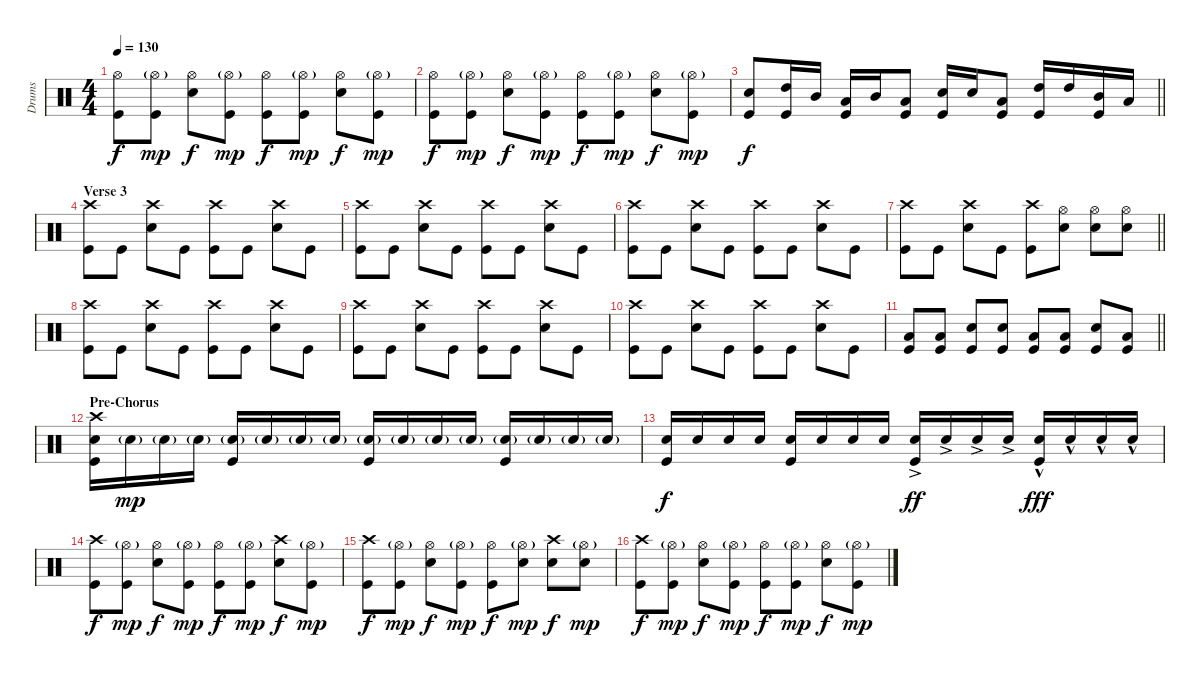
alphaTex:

\track ("Drums" "Drums") {instrument percussion}
\staff {score}
\articulation defaults
\ts (4 4)
\tempo 130
\clef neutral
\ks c
("Hi-Hat (open)" "Kick (hit)").8{dy f} ("Hi-Hat (open)"{g} "Kick (hit)").8{dy mp} ("Hi-Hat (open)" "Snare (hit) 2").8{dy f} ("Hi-Hat (open)"{g} "Kick (hit)").8{dy mp} ("Hi-Hat (open)" "Kick (hit)").8{dy f} ("Hi-Hat (open)"{g} "Kick (hit)").8{dy mp} ("Hi-Hat (open)" "Snare (hit) 2").8{dy f} ("Hi-Hat (open)"{g} "Kick (hit)").8{dy mp} |
("Hi-Hat (open)" "Kick (hit)").8{dy f} ("Hi-Hat (open)"{g} "Kick (hit)").8{dy mp} ("Hi-Hat (open)" "Snare (hit) 2").8{dy f} ("Hi-Hat (open)"{g} "Kick (hit)").8{dy mp} ("Hi-Hat (open)" "Kick (hit)").8{dy f} ("Hi-Hat (open)"{g} "Kick (hit)").8{dy mp} ("Hi-Hat (open)" "Snare (hit) 2").8{dy f} ("Hi-Hat (open)"{g} "Kick (hit)").8{dy mp} |
\barLineRight lightlight
("Snare (hit) 2" "Kick (hit)").8{dy f} ("High Tom (hit)" "Kick (hit)").16 "Mid Tom (hit)".16 ("Low Tom (hit)" "Kick (hit)").16 "Mid Tom (hit)".16 ("Low Tom (hit)" "Kick (hit)").8 ("Snare (hit) 2" "Kick (hit)").16 "Snare (hit) 2".16 ("Low Tom (hit)" "Kick (hit)").8 ("High Tom (hit)" "Kick (hit)").16 "High Tom (hit)".16 ("Mid Tom (hit)" "Kick (hit)").16 "Low Tom (hit)".16 |
\section ("" "Verse 3")
("Crash high (hit)" "Kick (hit)").8 "Kick (hit)".8 ("Crash high (hit)" "Snare (hit) 2").8 "Kick (hit)".8 ("Crash high (hit)" "Kick (hit)").8 "Kick (hit)".8 ("Crash high (hit)" "Snare (hit) 2").8 "Kick (hit)".8 |
("Crash high (hit)" "Kick (hit)").8 "Kick (hit)".8 ("Crash high (hit)" "Snare (hit) 2").8 "Kick (hit)".8 ("Crash high (hit)" "Kick (hit)").8 "Kick (hit)".8 ("Crash high (hit)" "Snare (hit) 2").8 "Kick (hit)".8 |
("Crash high (hit)" "Kick (hit)").8 "Kick (hit)".8 ("Crash high (hit)" "Snare (hit) 2").8 "Kick (hit)".8 ("Crash high (hit)" "Kick (hit)").8 "Kick (hit)".8 ("Crash high (hit)" "Snare (hit) 2").8 "Kick (hit)".8 |
\barLineRight lightlight
("Crash high (hit)" "Kick (hit)").8 "Kick (hit)".8 ("Crash high (hit)" "Snare (hit) 2").8 "Kick (hit)".8 ("Crash high (hit)" "Kick (hit)").8 ("Hi-Hat (open)" "Snare (hit) 2").8 ("Hi-Hat (open)" "Snare (hit) 2").8 ("Hi-Hat (open)" "Snare (hit) 2").8 |
("Crash high (hit)" "Kick (hit)").8 "Kick (hit)".8 ("Crash high (hit)" "Snare (hit) 2").8 "Kick (hit)".8 ("Crash high (hit)" "Kick (hit)").8 "Kick (hit)".8 ("Crash high (hit)" "Snare (hit) 2").8 "Kick (hit)".8 |
("Crash high (hit)" "Kick (hit)").8 "Kick (hit)".8 ("Crash high (hit)" "Snare (hit) 2").8 "Kick (hit)".8 ("Crash high (hit)" "Kick (hit)").8 "Kick (hit)".8 ("Crash high (hit)" "Snare (hit) 2").8 "Kick (hit)".8 |
("Crash high (hit)" "Kick (hit)").8 "Kick (hit)".8 ("Crash high (hit)" "Snare (hit) 2").8 "Kick (hit)".8 ("Crash high (hit)" "Kick (hit)").8 "Kick (hit)".8 ("Crash high (hit)" "Snare (hit) 2").8 "Kick (hit)".8 |
\barLineRight lightlight
("Low Tom (hit)" "Kick (hit)").8 ("Low Tom (hit)" "Kick (hit)").8 ("Snare (hit) 2" "Kick (hit)").8 ("Snare (hit) 2" "Kick (hit)").8 ("Low Tom (hit)" "Kick (hit)").8 ("Low Tom (hit)" "Kick (hit)").8 ("Snare (hit) 2" "Kick (hit)").8 ("Low Tom (hit)" "Kick (hit)").8 |
\section ("" "Pre-Chorus")
("Crash high (hit)" "Snare (hit) 2" "Kick (hit)").16 "Snare (hit) 2"{g}.16{dy mp} "Snare (hit) 2"{g}.16 "Snare (hit) 2"{g}.16 ("Snare (hit) 2"{g} "Kick (hit)").16 "Snare (hit) 2"{g}.16 "Snare (hit) 2"{g}.16 "Snare (hit) 2"{g}.16 ("Snare (hit) 2"{g} "Kick (hit)").16 "Snare (hit) 2"{g}.16 "Snare (hit) 2"{g}.16 "Snare (hit) 2"{g}.16 ("Snare (hit) 2"{g} "Kick (hit)").16 "Snare (hit) 2"{g}.16 "Snare (hit) 2"{g}.16 "Snare (hit) 2"{g}.16 |
("Snare (hit) 2" "Kick (hit)").16{dy f} "Snare (hit) 2".16 "Snare (hit) 2".16 "Snare (hit) 2".16 ("Snare (hit) 2" "Kick (hit)").16 "Snare (hit) 2".16 "Snare (hit) 2".16 "Snare (hit) 2".16 ("Snare (hit) 2"{ac} "Kick (hit)").16{dy ff} "Snare (hit) 2"{ac}.16 "Snare (hit) 2"{ac}.16 "Snare (hit) 2"{ac}.16 ("Snare (hit) 2"{hac} "Kick (hit)").16{dy fff} "Snare (hit) 2"{hac}.16 "Snare (hit) 2"{hac}.16 "Snare (hit) 2"{hac}.16 |
("Crash high (hit)" "Kick (hit)").8{dy f} ("Hi-Hat (open)"{g} "Kick (hit)").8{dy mp} ("Hi-Hat (open)" "Snare (hit) 2").8{dy f} ("Hi-Hat (open)"{g} "Kick (hit)").8{dy mp} ("Hi-Hat (open)" "Kick (hit)").8{dy f} ("Hi-Hat (open)"{g} "Kick (hit)").8{dy mp} ("Crash high (hit)" "Snare (hit) 2").8{dy f} ("Hi-Hat (open)"{g} "Kick (hit)").8{dy mp} |
("Crash high (hit)" "Kick (hit)").8{dy f} ("Hi-Hat (open)"{g} "Kick (hit)").8{dy mp} ("Hi-Hat (open)" "Snare (hit) 2").8{dy f} ("Hi-Hat (open)"{g} "Kick (hit)").8{dy mp} ("Hi-Hat (open)" "Kick (hit)").8{dy f} ("Hi-Hat (open)"{g} "Snare (hit) 2").8{dy mp} ("Crash high (hit)" "Snare (hit) 2").8{dy f} ("Hi-Hat (open)"{g} "Snare (hit) 2").8{dy mp} |
("Crash high (hit)" "Kick (hit)").8{dy f} ("Hi-Hat (open)"{g} "Kick (hit)").8{dy mp} ("Hi-Hat (open)" "Snare (hit) 2").8{dy f} ("Hi-Hat (open)"{g} "Kick (hit)").8{dy mp} ("Hi-Hat (open)" "Kick (hit)").8{dy f} ("Hi-Hat (open)"{g} "Kick (hit)").8{dy mp} ("Hi-Hat (open)" "Snare (hit) 2").8{dy f} ("Hi-Hat (open)"{g} "Kick (hit)").8{dy mp}
